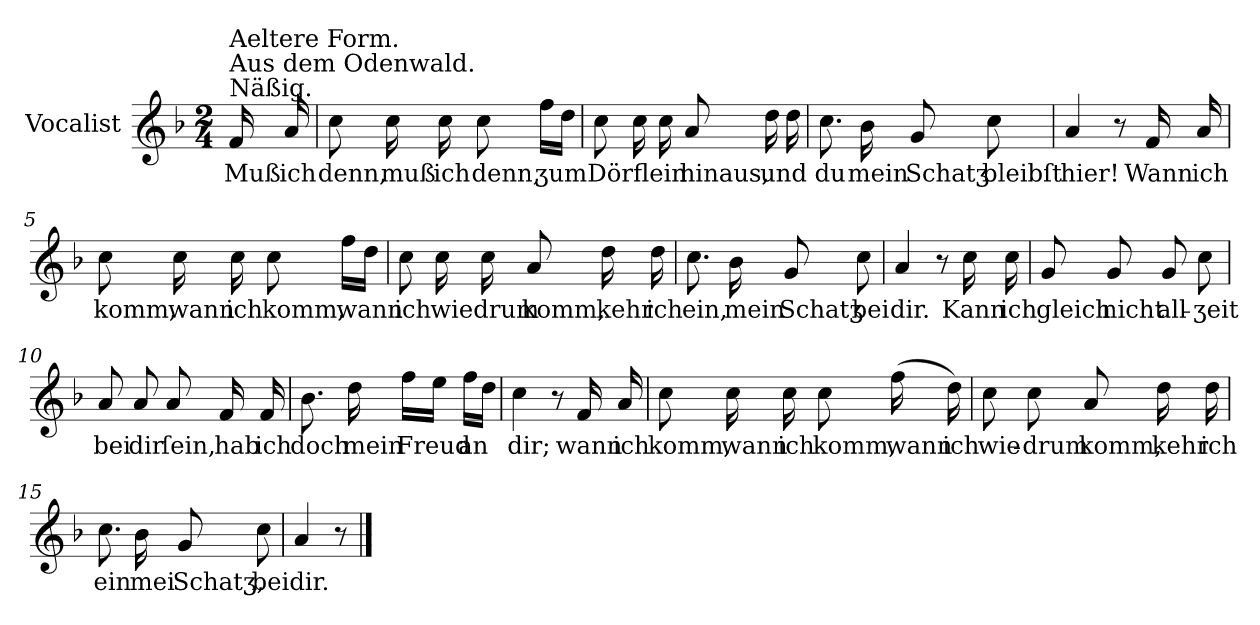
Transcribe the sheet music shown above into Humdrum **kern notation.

**kern	**text
*part1	*part1
*staff1	*staff1
*I"Vocalist	*
*k[b-]	*
*F:	*
*M2/4	*
=	=
!LO:TX:a:t=Näßig.	!
!LO:TX:a:t=Aus dem Odenwald.	!
!LO:TX:a:t=Aeltere Form.	!
16f	Muß
16a	ich
=1	=1
8cc	denn,
16cc	muß
16cc	ich
8cc	denn,
16ffLL	ʒum
16ddJJ	.
=2	=2
8cc	Dörflein
16cc	.
16cc	.
8a	hinaus,
16dd	und
16dd	.
=3	=3
8.cc	du
16b-	mein
8g	Schatʒ
8cc	bleibſt
=4	=4
4a	hier!
8r	.
16f	Wann
16a	ich
=5	=5
8cc	komm,
16cc	wann
16cc	ich
8cc	komm,
16ffLL	wann
16ddJJ	.
=6	=6
8cc	ich
16cc	wiedrum
16cc	.
8a	komm,
16dd	kehr
16dd	ich
=7	=7
8.cc	ein,
16b-	mein
8g	Schatʒ
8cc	bei
=8	=8
4a	dir.
8r	.
16cc	Kann
16cc	ich
=9	=9
8g	gleich
8g	nicht
8g	all-
8cc	ʒeit
=10	=10
8a	bei
8a	dir
8a	ſein,
16f	hab
16f	ich
=11	=11
8.b-	doch
16dd	mein
16ffLL	Freud
16eeJJ	.
16ffLL	an
16ddJJ	.
=12	=12
4cc	dir;
8r	.
16f	wann
16a	ich
=13	=13
8cc	komm,
16cc	wann
16cc	ich
8cc	komm,
(16ff	wann
16dd)	ich
=14	=14
8cc	wie-
8cc	-drum
8a	komm,
16dd	kehr
16dd	ich
=15	=15
8.cc	ein
16b-	mei
8g	Schatʒ,
8cc	bei
=16	=16
4a	dir.
8r	.
==	==
*-	*-
